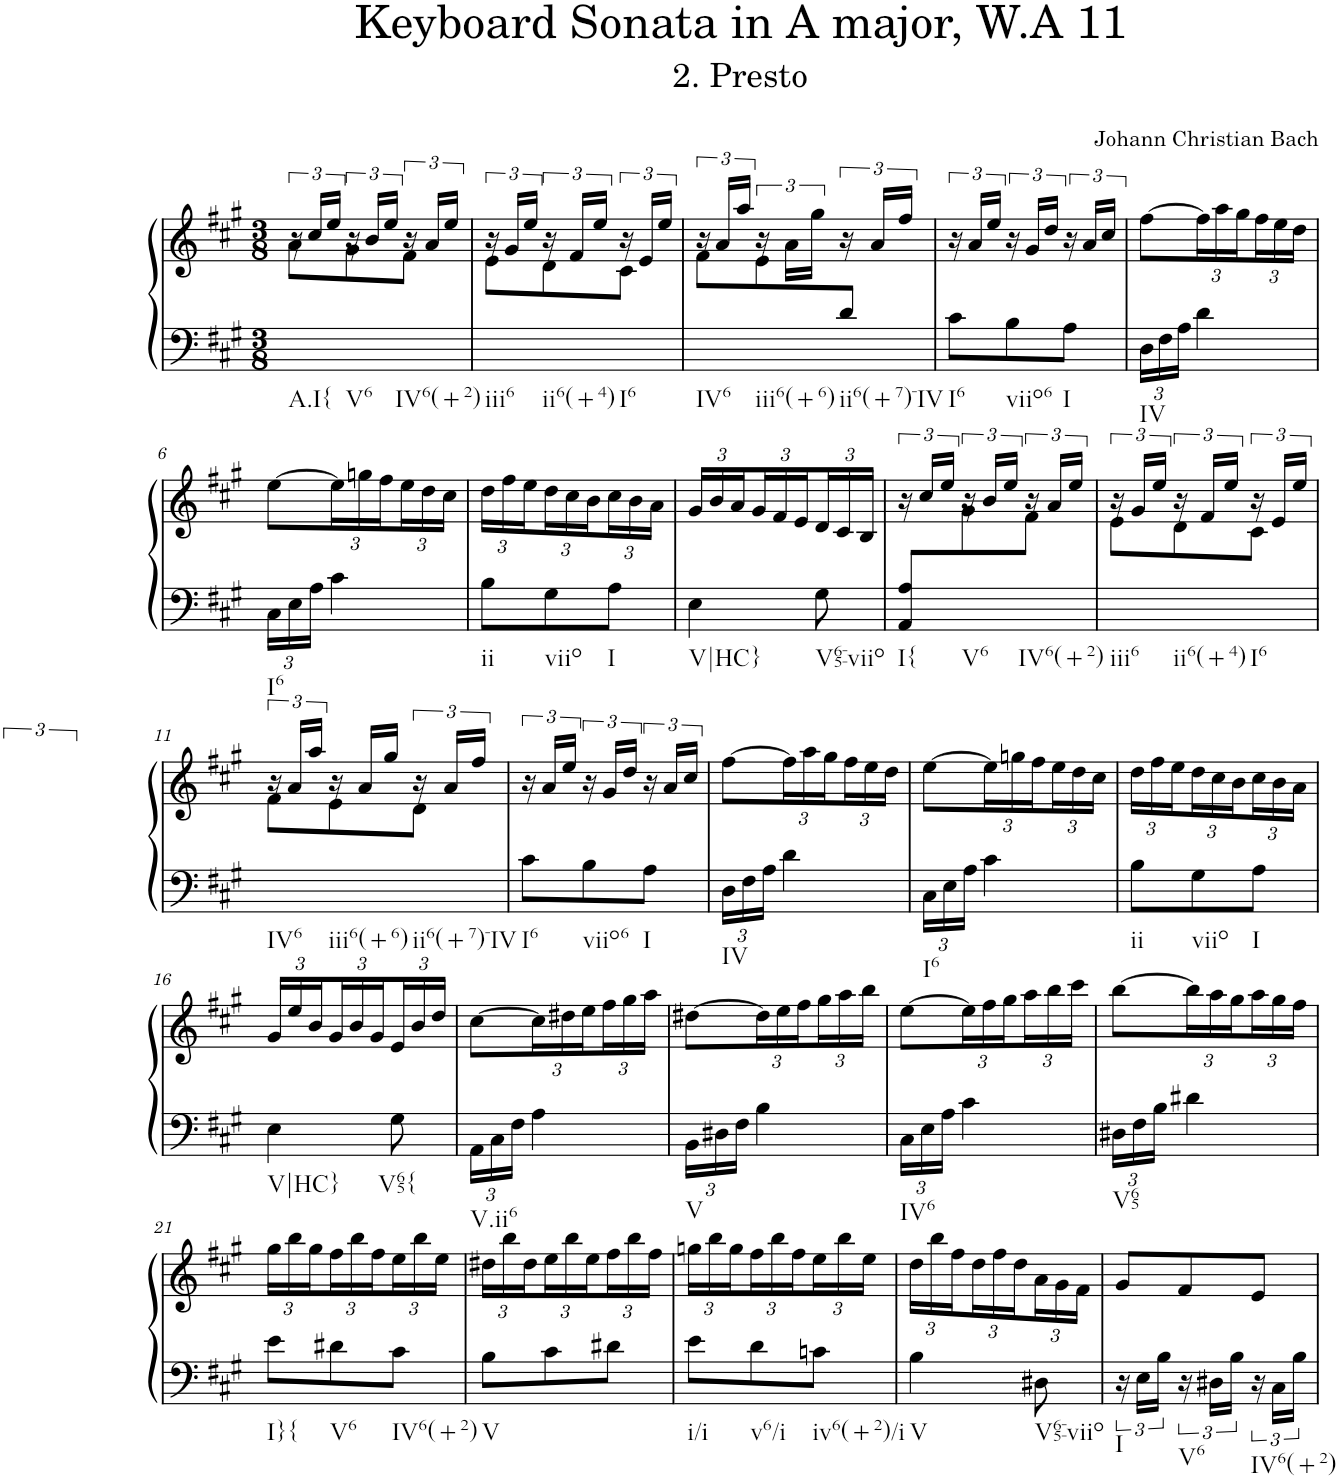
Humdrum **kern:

**kern	**kern
*part1	*part1
*staff2	*staff1
*I"Piano	*
*I'Pno.	*
*clefF4	*clefG2
*k[f#c#g#]	*k[f#c#g#]
*M3/8	*M3/8
=1	=1
*	*^
!LO:TX:b:t=A.I{	!	!
8ryy	24r	8a\L
.	24cc#/LL	.
.	24ee/JJ	.
!LO:TX:b:t=V6	!	!
8ryy	24r	8g#\
.	24b/LL	.
.	24ee/JJ	.
!LO:TX:b:t=IV6(+2)	!	!
8ryy	24r	8f#\J
.	24a/LL	.
.	24ee/JJ	.
=2	=2	=2
!LO:TX:b:t=iii6	!	!
8ryy	24r	8e\L
.	24g#/LL	.
.	24ee/JJ	.
!LO:TX:b:t=ii6(+4)	!	!
8ryy	24r	8d\
.	24f#/LL	.
.	24ee/JJ	.
!LO:TX:b:t=I6	!	!
8ryy	24r	8c#\J
.	24e/LL	.
.	24ee/JJ	.
=3	=3	=3
!LO:TX:b:t=IV6	!	!
8ryy	24r	8f#\L
.	24a/LL	.
.	24aa/JJ	.
!LO:TX:b:t=iii6(+6)	!	!
8ryy	24r	8e\
.	24a\LL	.
.	24gg#\JJ	.
!LO:TX:b:t=ii6(+7)-IV	!	!
8d/J	24r	8ryy
.	24a/LL	.
.	24ff#/JJ	.
*	*v	*v
=4	=4
!LO:TX:b:t=I6	!
8c#\L	24r
.	24a/LL
.	24ee/JJ
!LO:TX:b:t=viio6	!
8B\	24r
.	24g#/LL
.	24dd/JJ
!LO:TX:b:t=I	!
8A\J	24r
.	24a/LL
.	24cc#/JJ
=5	=5
*Xbrackettup	*
!LO:TX:b:t=IV	!
24D\LL	[8ff#\L
24F#\	.
24A\JJ	.
*	*Xbrackettup
4d\	24ff#\L]
.	24aa\
.	24gg#\
.	24ff#\
.	24ee\
.	24dd\JJ
!!LO:LB:g=z
=6	=6
!LO:TX:b:t=I6	!
24C#\LL	[8ee\L
24E\	.
24A\JJ	.
4c#\	24ee\L]
.	24ggn\
.	24ff#\
.	24ee\
.	24dd\
.	24cc#\JJ
=7	=7
!LO:TX:b:t=ii	!
8B\L	24dd\LL
.	24ff#\
.	24ee\
!LO:TX:b:t=viio	!
8G#\	24dd\
.	24cc#\
.	24b\
!LO:TX:b:t=I	!
8A\J	24cc#\
.	24b\
.	24a\JJ
=8	=8
!LO:TX:b:t=V|HC}	!
4E\	24g#/LL
.	24b/
.	24a/
.	24g#/
.	24f#/
.	24e/
!LO:TX:b:t=V65-viio	!
8G#\	24d/
.	24c#/
.	24B/JJ
=9	=9
*	*brackettup
*	*^
!LO:TX:b:t=I{	!	!
8AA/ 8A/L	24r	8ryy
.	24cc#/LL	.
.	24ee/JJ	.
!LO:TX:b:t=V6	!	!
8ryy	24r	8g#\
.	24b/LL	.
.	24ee/JJ	.
!LO:TX:b:t=IV6(+2)	!	!
8ryy	24r	8f#\J
.	24a/LL	.
.	24ee/JJ	.
=10	=10	=10
!LO:TX:b:t=iii6	!	!
8ryy	24r	8e\L
.	24g#/LL	.
.	24ee/JJ	.
!LO:TX:b:t=ii6(+4)	!	!
8ryy	24r	8d\
.	24f#/LL	.
.	24ee/JJ	.
!LO:TX:b:t=I6	!	!
8ryy	24r	8c#\J
.	24e/LL	.
.	24ee/JJ	.
!!LO:LB:g=z	!!
=11	=11	=11
!LO:TX:b:t=IV6	!	!
8ryy	24r	8f#\L
.	24a/LL	.
.	24aa/JJ	.
!LO:TX:b:t=iii6(+6)	!	!
8ryy	24r	8e\
.	24a/LL	.
.	24gg#/JJ	.
!LO:TX:b:t=ii6(+7)-IV	!	!
8ryy	24r	8d\J
.	24a/LL	.
.	24ff#/JJ	.
*	*v	*v
=12	=12
!LO:TX:b:t=I6	!
8c#\L	24r
.	24a/LL
.	24ee/JJ
!LO:TX:b:t=viio6	!
8B\	24r
.	24g#/LL
.	24dd/JJ
!LO:TX:b:t=I	!
8A\J	24r
.	24a/LL
.	24cc#/JJ
=13	=13
!LO:TX:b:t=IV	!
24D\LL	[8ff#\L
24F#\	.
24A\JJ	.
*	*Xbrackettup
4d\	24ff#\L]
.	24aa\
.	24gg#\
.	24ff#\
.	24ee\
.	24dd\JJ
=14	=14
!LO:TX:b:t=I6	!
24C#\LL	[8ee\L
24E\	.
24A\JJ	.
4c#\	24ee\L]
.	24ggn\
.	24ff#\
.	24ee\
.	24dd\
.	24cc#\JJ
=15	=15
!LO:TX:b:t=ii	!
8B\L	24dd\LL
.	24ff#\
.	24ee\
!LO:TX:b:t=viio	!
8G#\	24dd\
.	24cc#\
.	24b\
!LO:TX:b:t=I	!
8A\J	24cc#\
.	24b\
.	24a\JJ
!!LO:LB:g=z
=16	=16
!LO:TX:b:t=V|HC}	!
4E\	24g#/LL
.	24ee/
.	24b/
.	24g#/
.	24b/
.	24g#/
!LO:TX:b:t=V65{	!
8G#\	24e/
.	24b/
.	24dd/JJ
=17	=17
!LO:TX:b:t=V.ii6	!
24AA\LL	[8cc#\L
24C#\	.
24F#\JJ	.
4A\	24cc#\L]
.	24dd#X\
.	24ee\
.	24ff#\
.	24gg#\
.	24aa\JJ
=18	=18
!LO:TX:b:t=V	!
24BB\LL	[8dd#X\L
24D#X\	.
24F#\JJ	.
4B\	24dd#\L]
.	24ee\
.	24ff#\
.	24gg#\
.	24aa\
.	24bb\JJ
=19	=19
!LO:TX:b:t=IV6	!
24C#\LL	[8ee\L
24E\	.
24A\JJ	.
4c#\	24ee\L]
.	24ff#\
.	24gg#\
.	24aa\
.	24bb\
.	24ccc#\JJ
=20	=20
!LO:TX:b:t=V65	!
24D#X\LL	[8bb\L
24F#\	.
24B\JJ	.
4d#X\	24bb\L]
.	24aa\
.	24gg#\
.	24aa\
.	24gg#\
.	24ff#\JJ
!!LO:LB:g=z
=21	=21
!LO:TX:b:t=I}{	!
8e\L	24gg#\LL
.	24bb\
.	24gg#\
!LO:TX:b:t=V6	!
8d#X\	24ff#\
.	24bb\
.	24ff#\
!LO:TX:b:t=IV6(+2)	!
8c#\J	24ee\
.	24bb\
.	24ee\JJ
=22	=22
!LO:TX:b:t=V	!
8B\L	24dd#X\LL
.	24bb\
.	24dd#\
8c#\	24ee\
.	24bb\
.	24ee\
8d#X\J	24ff#\
.	24bb\
.	24ff#\JJ
=23	=23
!LO:TX:b:t=i/i	!
8e\L	24ggn\LL
.	24bb\
.	24gg\
!LO:TX:b:t=v6/i	!
8d\	24ff#\
.	24bb\
.	24ff#\
!LO:TX:b:t=iv6(+2)/i	!
8cn\J	24ee\
.	24bb\
.	24ee\JJ
=24	=24
!LO:TX:b:t=V	!
4B\	24dd\LL
.	24bb\
.	24ff#\
.	24dd\
.	24ff#\
.	24dd\
!LO:TX:b:t=V65-viio	!
8D#X\	24a\
.	24g#\
.	24f#\JJ
=25	=25
*brackettup	*
!LO:TX:b:t=I	!
24r	8g#/L
24E\LL	.
24B\JJ	.
!LO:TX:b:t=V6	!
24r	8f#/
24D#X\LL	.
24B\JJ	.
!LO:TX:b:t=IV6(+2)	!
24r	8e/J
24C#\LL	.
24B\JJ	.
=	=
*-	*-
